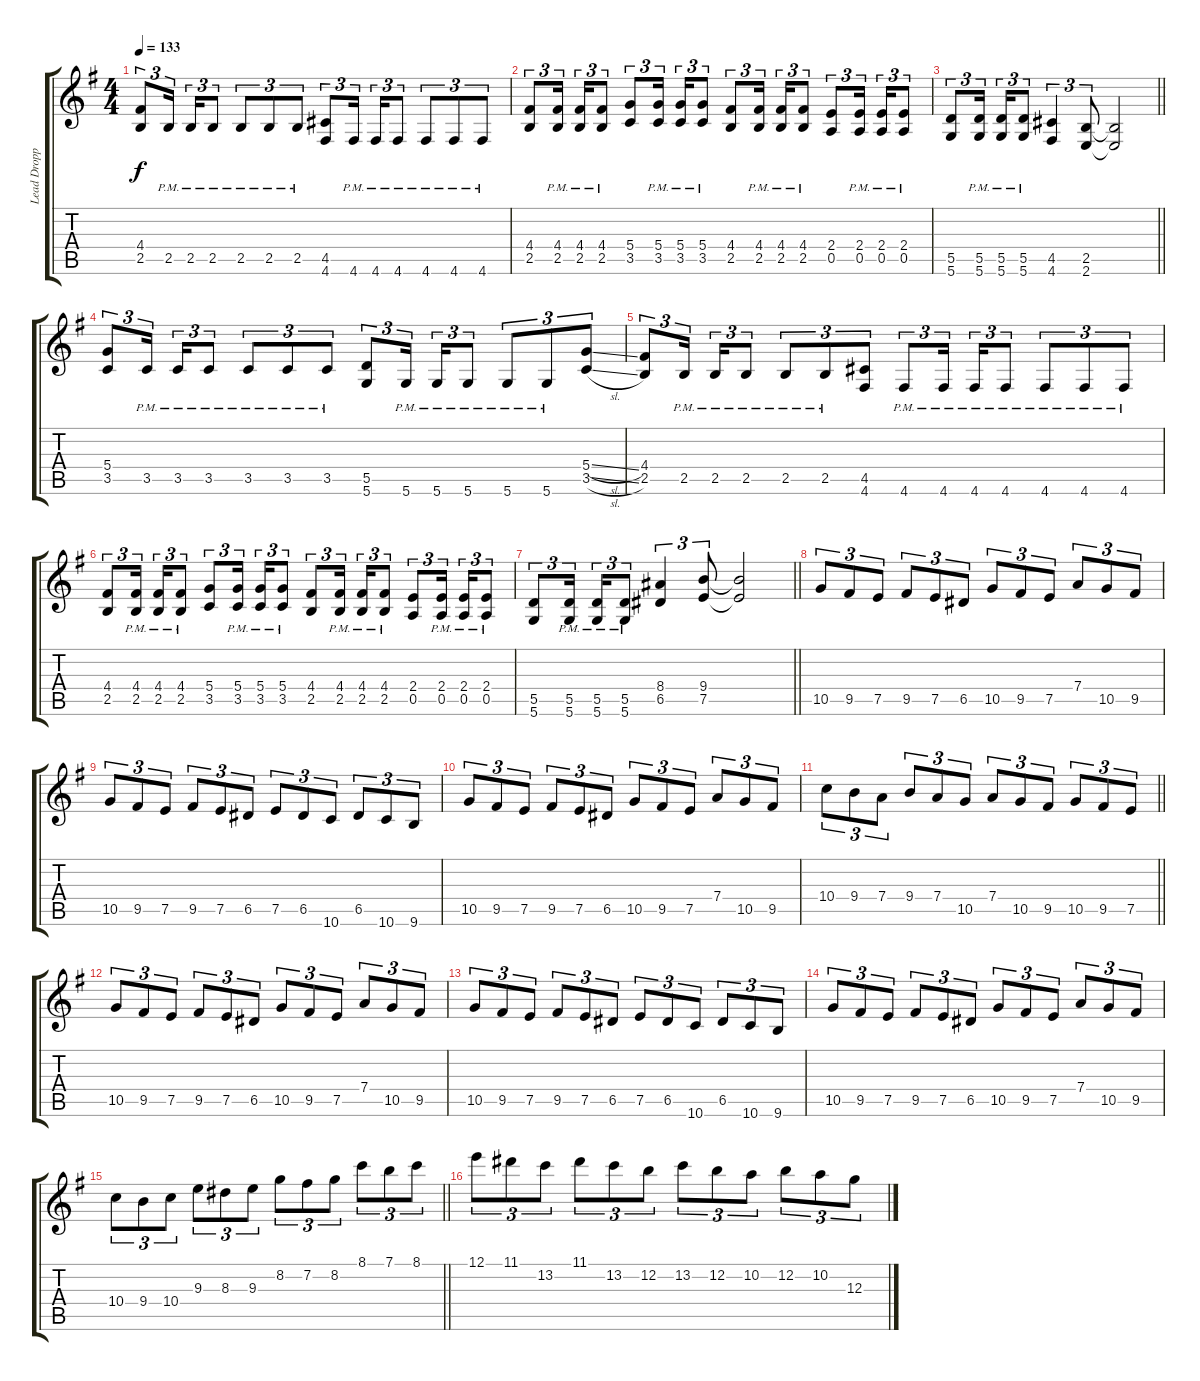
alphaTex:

\track ("Lead Dropped D " "Lead Dropp") {instrument distortionguitar}
\staff {score tabs}
\tuning (E4 B3 G3 D3 A2 D2) {hide}
\ts (4 4)
\tempo 133
\clef g2
\ks eminor
(4.4 2.5).8{tu (3 2) dy f} 2.5{pm}.16{tu (3 2) beam splitsecondary} 2.5{pm}.16{tu (3 2)} 2.5{pm}.8{tu (3 2)} 2.5{pm}.8{tu (3 2)} 2.5{pm}.8{tu (3 2)} 2.5{pm}.8{tu (3 2)} (4.5 4.6).8{tu (3 2)} 4.6{pm}.16{tu (3 2) beam splitsecondary} 4.6{pm}.16{tu (3 2)} 4.6{pm}.8{tu (3 2)} 4.6{pm}.8{tu (3 2)} 4.6{pm}.8{tu (3 2)} 4.6{pm}.8{tu (3 2)} |
(4.4 2.5).8{tu (3 2)} (4.4{pm} 2.5{pm}).16{tu (3 2) beam splitsecondary} (4.4{pm} 2.5{pm}).16{tu (3 2)} (4.4{pm} 2.5{pm}).8{tu (3 2)} (5.4 3.5).8{tu (3 2)} (5.4{pm} 3.5{pm}).16{tu (3 2) beam splitsecondary} (5.4{pm} 3.5{pm}).16{tu (3 2)} (5.4{pm} 3.5{pm}).8{tu (3 2)} (4.4 2.5).8{tu (3 2)} (4.4{pm} 2.5{pm}).16{tu (3 2) beam splitsecondary} (4.4{pm} 2.5{pm}).16{tu (3 2)} (4.4{pm} 2.5{pm}).8{tu (3 2)} (2.4 0.5).8{tu (3 2)} (2.4{pm} 0.5{pm}).16{tu (3 2) beam splitsecondary} (2.4{pm} 0.5{pm}).16{tu (3 2)} (2.4{pm} 0.5{pm}).8{tu (3 2)} |
\barLineRight lightlight
(5.5 5.6).8{tu (3 2)} (5.5{pm} 5.6{pm}).16{tu (3 2) beam splitsecondary} (5.5{pm} 5.6{pm}).16{tu (3 2)} (5.5{pm} 5.6{pm}).8{tu (3 2)} (4.5 4.6).4{tu (3 2)} (2.5 2.6).8{tu (3 2)} (2.5{t} 2.6{t}).2 |
(5.4 3.5).8{tu (3 2)} 3.5{pm}.16{tu (3 2) beam splitsecondary} 3.5{pm}.16{tu (3 2)} 3.5{pm}.8{tu (3 2)} 3.5{pm}.8{tu (3 2)} 3.5{pm}.8{tu (3 2)} 3.5{pm}.8{tu (3 2)} (5.5 5.6).8{tu (3 2)} 5.6{pm}.16{tu (3 2) beam splitsecondary} 5.6{pm}.16{tu (3 2)} 5.6{pm}.8{tu (3 2)} 5.6{pm}.8{tu (3 2)} 5.6{pm}.8{tu (3 2)} (5.4{sl} 3.5{sl}).8{tu (3 2)} |
(4.4 2.5).8{tu (3 2)} 2.5{pm}.16{tu (3 2) beam splitsecondary} 2.5{pm}.16{tu (3 2)} 2.5{pm}.8{tu (3 2)} 2.5{pm}.8{tu (3 2)} 2.5{pm}.8{tu (3 2)} (4.5 4.6).8{tu (3 2)} 4.6{pm}.8{tu (3 2)} 4.6{pm}.16{tu (3 2) beam splitsecondary} 4.6{pm}.16{tu (3 2)} 4.6{pm}.8{tu (3 2)} 4.6{pm}.8{tu (3 2)} 4.6{pm}.8{tu (3 2)} 4.6{pm}.8{tu (3 2)} |
(4.4 2.5).8{tu (3 2)} (4.4{pm} 2.5{pm}).16{tu (3 2) beam splitsecondary} (4.4{pm} 2.5{pm}).16{tu (3 2)} (4.4{pm} 2.5{pm}).8{tu (3 2)} (5.4 3.5).8{tu (3 2)} (5.4{pm} 3.5{pm}).16{tu (3 2) beam splitsecondary} (5.4{pm} 3.5{pm}).16{tu (3 2)} (5.4{pm} 3.5{pm}).8{tu (3 2)} (4.4 2.5).8{tu (3 2)} (4.4{pm} 2.5{pm}).16{tu (3 2) beam splitsecondary} (4.4{pm} 2.5{pm}).16{tu (3 2)} (4.4{pm} 2.5{pm}).8{tu (3 2)} (2.4 0.5).8{tu (3 2)} (2.4{pm} 0.5{pm}).16{tu (3 2) beam splitsecondary} (2.4{pm} 0.5{pm}).16{tu (3 2)} (2.4{pm} 0.5{pm}).8{tu (3 2)} |
\barLineRight lightlight
(5.5 5.6).8{tu (3 2)} (5.5{pm} 5.6{pm}).16{tu (3 2) beam splitsecondary} (5.5{pm} 5.6{pm}).16{tu (3 2)} (5.5{pm} 5.6{pm}).8{tu (3 2)} (8.4 6.5).4{tu (3 2)} (9.4 7.5).8{tu (3 2)} (9.4{t} 7.5{t}).2 |
\section ("" "")
10.5.8{tu (3 2)} 9.5.8{tu (3 2)} 7.5.8{tu (3 2)} 9.5.8{tu (3 2)} 7.5.8{tu (3 2)} 6.5.8{tu (3 2)} 10.5.8{tu (3 2)} 9.5.8{tu (3 2)} 7.5.8{tu (3 2)} 7.4.8{tu (3 2)} 10.5.8{tu (3 2)} 9.5.8{tu (3 2)} |
10.5.8{tu (3 2)} 9.5.8{tu (3 2)} 7.5.8{tu (3 2)} 9.5.8{tu (3 2)} 7.5.8{tu (3 2)} 6.5.8{tu (3 2)} 7.5.8{tu (3 2)} 6.5.8{tu (3 2)} 10.6.8{tu (3 2)} 6.5.8{tu (3 2)} 10.6.8{tu (3 2)} 9.6.8{tu (3 2)} |
10.5.8{tu (3 2)} 9.5.8{tu (3 2)} 7.5.8{tu (3 2)} 9.5.8{tu (3 2)} 7.5.8{tu (3 2)} 6.5.8{tu (3 2)} 10.5.8{tu (3 2)} 9.5.8{tu (3 2)} 7.5.8{tu (3 2)} 7.4.8{tu (3 2)} 10.5.8{tu (3 2)} 9.5.8{tu (3 2)} |
\barLineRight lightlight
10.4.8{tu (3 2)} 9.4.8{tu (3 2)} 7.4.8{tu (3 2)} 9.4.8{tu (3 2)} 7.4.8{tu (3 2)} 10.5.8{tu (3 2)} 7.4.8{tu (3 2)} 10.5.8{tu (3 2)} 9.5.8{tu (3 2)} 10.5.8{tu (3 2)} 9.5.8{tu (3 2)} 7.5.8{tu (3 2)} |
10.5.8{tu (3 2) balance 8} 9.5.8{tu (3 2)} 7.5.8{tu (3 2)} 9.5.8{tu (3 2)} 7.5.8{tu (3 2)} 6.5.8{tu (3 2)} 10.5.8{tu (3 2)} 9.5.8{tu (3 2)} 7.5.8{tu (3 2)} 7.4.8{tu (3 2)} 10.5.8{tu (3 2)} 9.5.8{tu (3 2)} |
10.5.8{tu (3 2)} 9.5.8{tu (3 2)} 7.5.8{tu (3 2)} 9.5.8{tu (3 2)} 7.5.8{tu (3 2)} 6.5.8{tu (3 2)} 7.5.8{tu (3 2)} 6.5.8{tu (3 2)} 10.6.8{tu (3 2)} 6.5.8{tu (3 2)} 10.6.8{tu (3 2)} 9.6.8{tu (3 2)} |
10.5.8{tu (3 2)} 9.5.8{tu (3 2)} 7.5.8{tu (3 2)} 9.5.8{tu (3 2)} 7.5.8{tu (3 2)} 6.5.8{tu (3 2)} 10.5.8{tu (3 2)} 9.5.8{tu (3 2)} 7.5.8{tu (3 2)} 7.4.8{tu (3 2)} 10.5.8{tu (3 2)} 9.5.8{tu (3 2)} |
\barLineRight lightlight
10.4.8{tu (3 2)} 9.4.8{tu (3 2)} 10.4.8{tu (3 2)} 9.3.8{tu (3 2)} 8.3.8{tu (3 2)} 9.3.8{tu (3 2)} 8.2.8{tu (3 2)} 7.2.8{tu (3 2)} 8.2.8{tu (3 2)} 8.1.8{tu (3 2)} 7.1.8{tu (3 2)} 8.1.8{tu (3 2)} |
\section ("" "")
12.1.8{tu (3 2)} 11.1.8{tu (3 2)} 13.2.8{tu (3 2)} 11.1.8{tu (3 2)} 13.2.8{tu (3 2)} 12.2.8{tu (3 2)} 13.2.8{tu (3 2)} 12.2.8{tu (3 2)} 10.2.8{tu (3 2)} 12.2.8{tu (3 2)} 10.2.8{tu (3 2)} 12.3.8{tu (3 2)}
